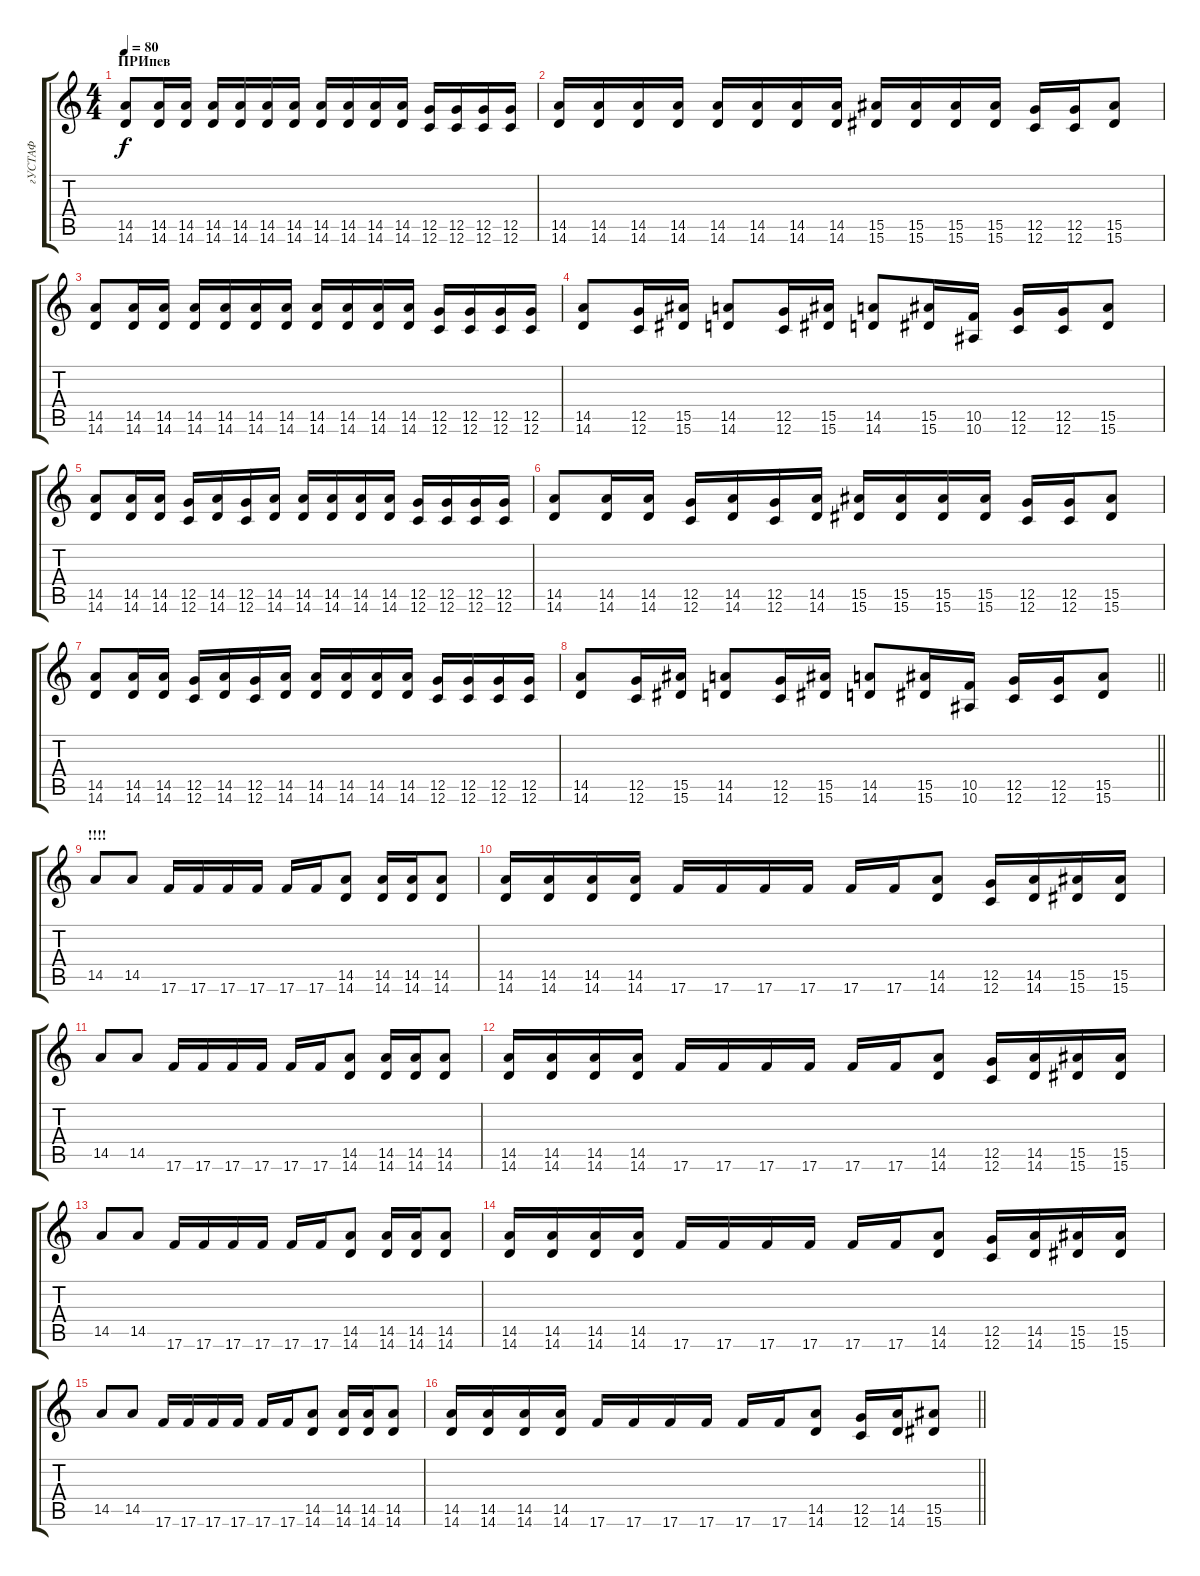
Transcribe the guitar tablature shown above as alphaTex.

\track ("гУСТАФ" "гУСТАФ") {instrument electricguitarmuted}
\staff {score tabs}
\tuning (D4 A3 F3 C3 G2 C2) {hide}
\ts (4 4)
\section ("" "ПРИпев")
\tempo 80
\clef g2
\ks c
(14.5 14.6).8{dy f instrument distortionguitar} (14.5 14.6).16 (14.5 14.6).16 (14.5 14.6).16 (14.5 14.6).16 (14.5 14.6).16 (14.5 14.6).16 (14.5 14.6).16 (14.5 14.6).16 (14.5 14.6).16 (14.5 14.6).16 (12.5 12.6).16 (12.5 12.6).16 (12.5 12.6).16 (12.5 12.6).16 |
(14.5 14.6).16 (14.5 14.6).16 (14.5 14.6).16 (14.5 14.6).16 (14.5 14.6).16 (14.5 14.6).16 (14.5 14.6).16 (14.5 14.6).16 (15.5 15.6).16 (15.5 15.6).16 (15.5 15.6).16 (15.5 15.6).16 (12.5 12.6).16 (12.5 12.6).16 (15.5 15.6).8 |
(14.5 14.6).8 (14.5 14.6).16 (14.5 14.6).16 (14.5 14.6).16 (14.5 14.6).16 (14.5 14.6).16 (14.5 14.6).16 (14.5 14.6).16 (14.5 14.6).16 (14.5 14.6).16 (14.5 14.6).16 (12.5 12.6).16 (12.5 12.6).16 (12.5 12.6).16 (12.5 12.6).16 |
(14.5 14.6).8 (12.5 12.6).16 (15.5 15.6).16 (14.5 14.6).8 (12.5 12.6).16 (15.5 15.6).16 (14.5 14.6).8 (15.5 15.6).16 (10.5 10.6).16 (12.5 12.6).16 (12.5 12.6).16 (15.5 15.6).8 |
(14.5 14.6).8{instrument distortionguitar} (14.5 14.6).16 (14.5 14.6).16 (12.5 12.6).16 (14.5 14.6).16 (12.5 12.6).16 (14.5 14.6).16 (14.5 14.6).16 (14.5 14.6).16 (14.5 14.6).16 (14.5 14.6).16 (12.5 12.6).16 (12.5 12.6).16 (12.5 12.6).16 (12.5 12.6).16 |
(14.5 14.6).8 (14.5 14.6).16 (14.5 14.6).16 (12.5 12.6).16 (14.5 14.6).16 (12.5 12.6).16 (14.5 14.6).16 (15.5 15.6).16 (15.5 15.6).16 (15.5 15.6).16 (15.5 15.6).16 (12.5 12.6).16 (12.5 12.6).16 (15.5 15.6).8 |
(14.5 14.6).8 (14.5 14.6).16 (14.5 14.6).16 (12.5 12.6).16 (14.5 14.6).16 (12.5 12.6).16 (14.5 14.6).16 (14.5 14.6).16 (14.5 14.6).16 (14.5 14.6).16 (14.5 14.6).16 (12.5 12.6).16 (12.5 12.6).16 (12.5 12.6).16 (12.5 12.6).16 |
\barLineRight lightlight
(14.5 14.6).8 (12.5 12.6).16 (15.5 15.6).16 (14.5 14.6).8 (12.5 12.6).16 (15.5 15.6).16 (14.5 14.6).8 (15.5 15.6).16 (10.5 10.6).16 (12.5 12.6).16 (12.5 12.6).16 (15.5 15.6).8 |
\section ("" "!!!!")
14.5.8{instrument distortionguitar} 14.5.8 17.6.16 17.6.16 17.6.16 17.6.16 17.6.16 17.6.16 (14.5 14.6).8 (14.5 14.6).16 (14.5 14.6).16 (14.5 14.6).8 |
(14.5 14.6).16 (14.5 14.6).16 (14.5 14.6).16 (14.5 14.6).16 17.6.16 17.6.16 17.6.16 17.6.16 17.6.16 17.6.16 (14.5 14.6).8 (12.5 12.6).16 (14.5 14.6).16 (15.5 15.6).16 (15.5 15.6).16 |
14.5.8{instrument distortionguitar} 14.5.8 17.6.16 17.6.16 17.6.16 17.6.16 17.6.16 17.6.16 (14.5 14.6).8 (14.5 14.6).16 (14.5 14.6).16 (14.5 14.6).8 |
(14.5 14.6).16 (14.5 14.6).16 (14.5 14.6).16 (14.5 14.6).16 17.6.16 17.6.16 17.6.16 17.6.16 17.6.16 17.6.16 (14.5 14.6).8 (12.5 12.6).16 (14.5 14.6).16 (15.5 15.6).16 (15.5 15.6).16 |
14.5.8{instrument distortionguitar} 14.5.8 17.6.16 17.6.16 17.6.16 17.6.16 17.6.16 17.6.16 (14.5 14.6).8 (14.5 14.6).16 (14.5 14.6).16 (14.5 14.6).8 |
(14.5 14.6).16 (14.5 14.6).16 (14.5 14.6).16 (14.5 14.6).16 17.6.16 17.6.16 17.6.16 17.6.16 17.6.16 17.6.16 (14.5 14.6).8 (12.5 12.6).16 (14.5 14.6).16 (15.5 15.6).16 (15.5 15.6).16 |
14.5.8{instrument distortionguitar} 14.5.8 17.6.16 17.6.16 17.6.16 17.6.16 17.6.16 17.6.16 (14.5 14.6).8 (14.5 14.6).16 (14.5 14.6).16 (14.5 14.6).8 |
\barLineRight lightlight
(14.5 14.6).16 (14.5 14.6).16 (14.5 14.6).16 (14.5 14.6).16 17.6.16 17.6.16 17.6.16 17.6.16 17.6.16 17.6.16 (14.5 14.6).8 (12.5 12.6).16 (14.5 14.6).16 (15.5 15.6).8
